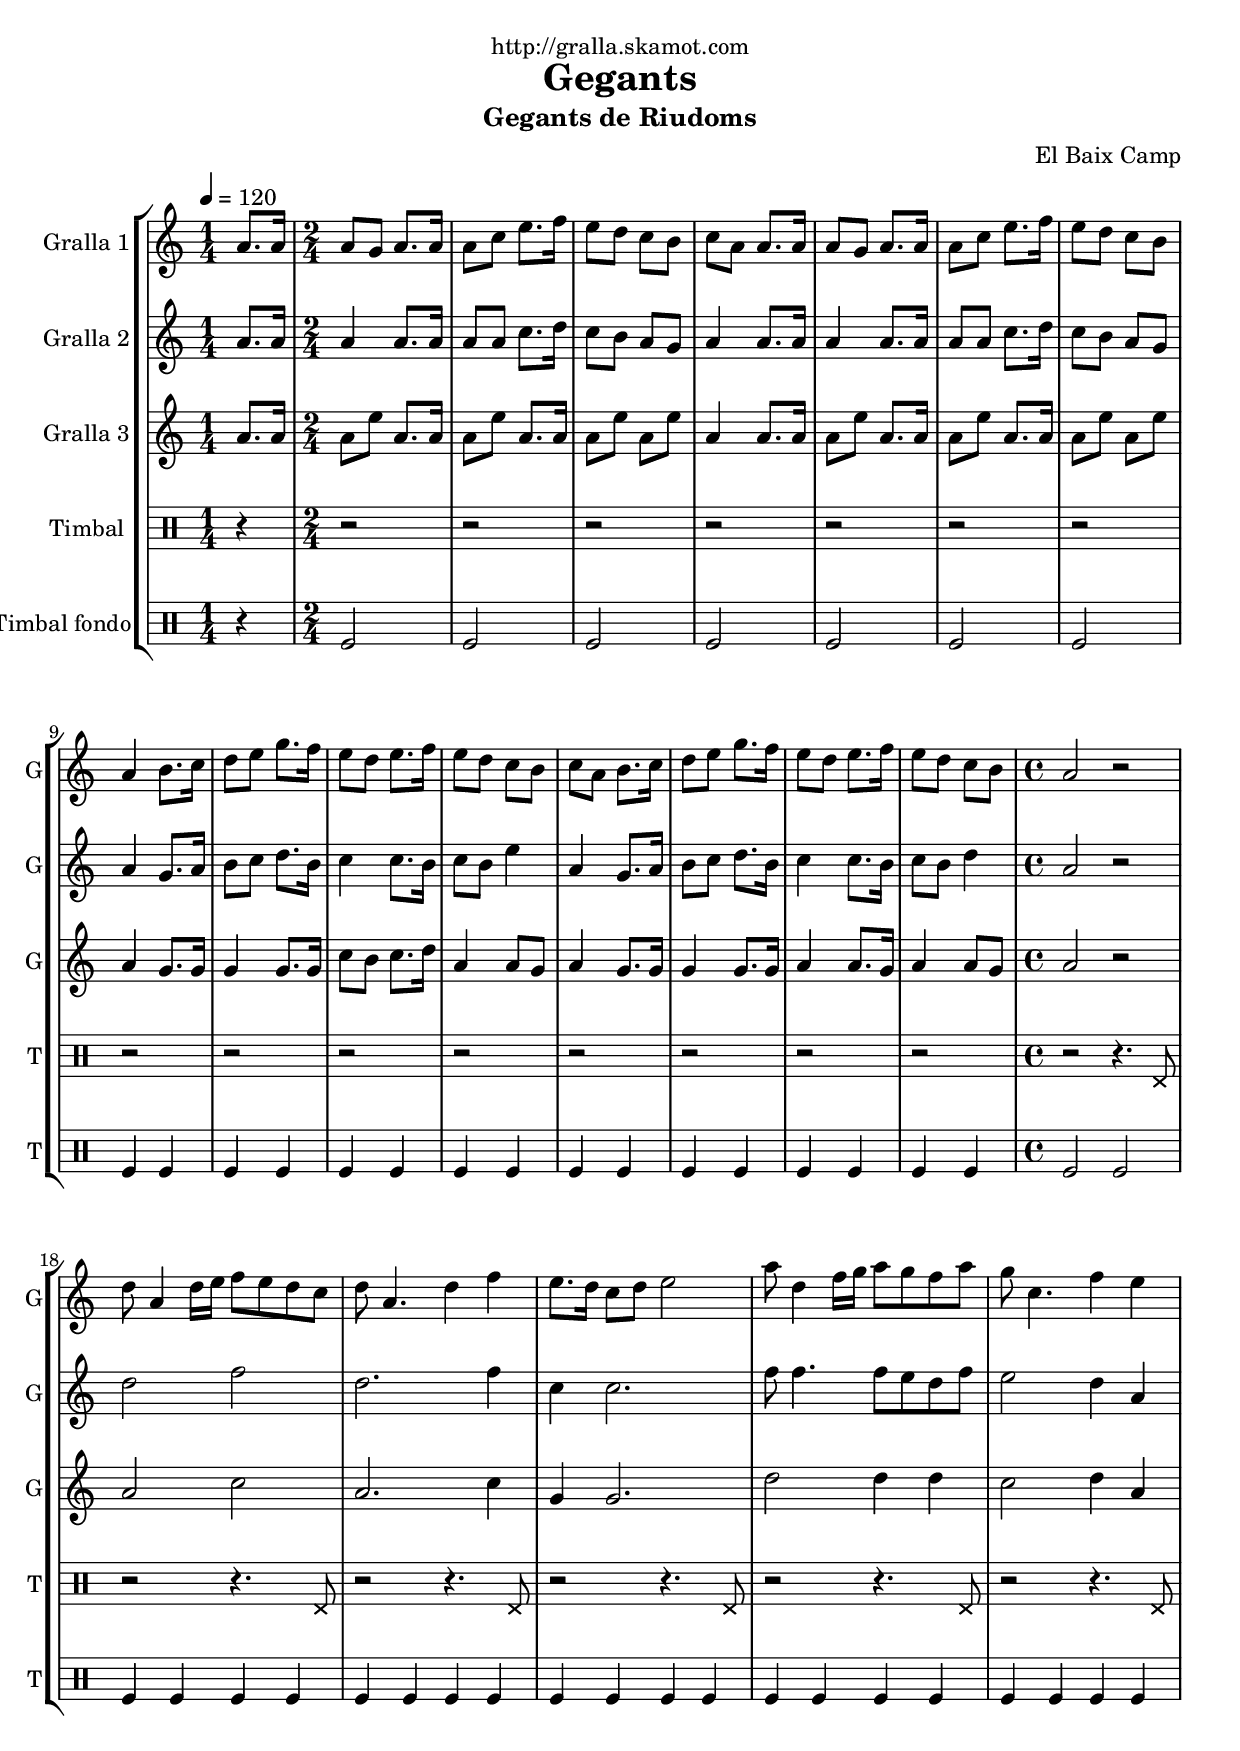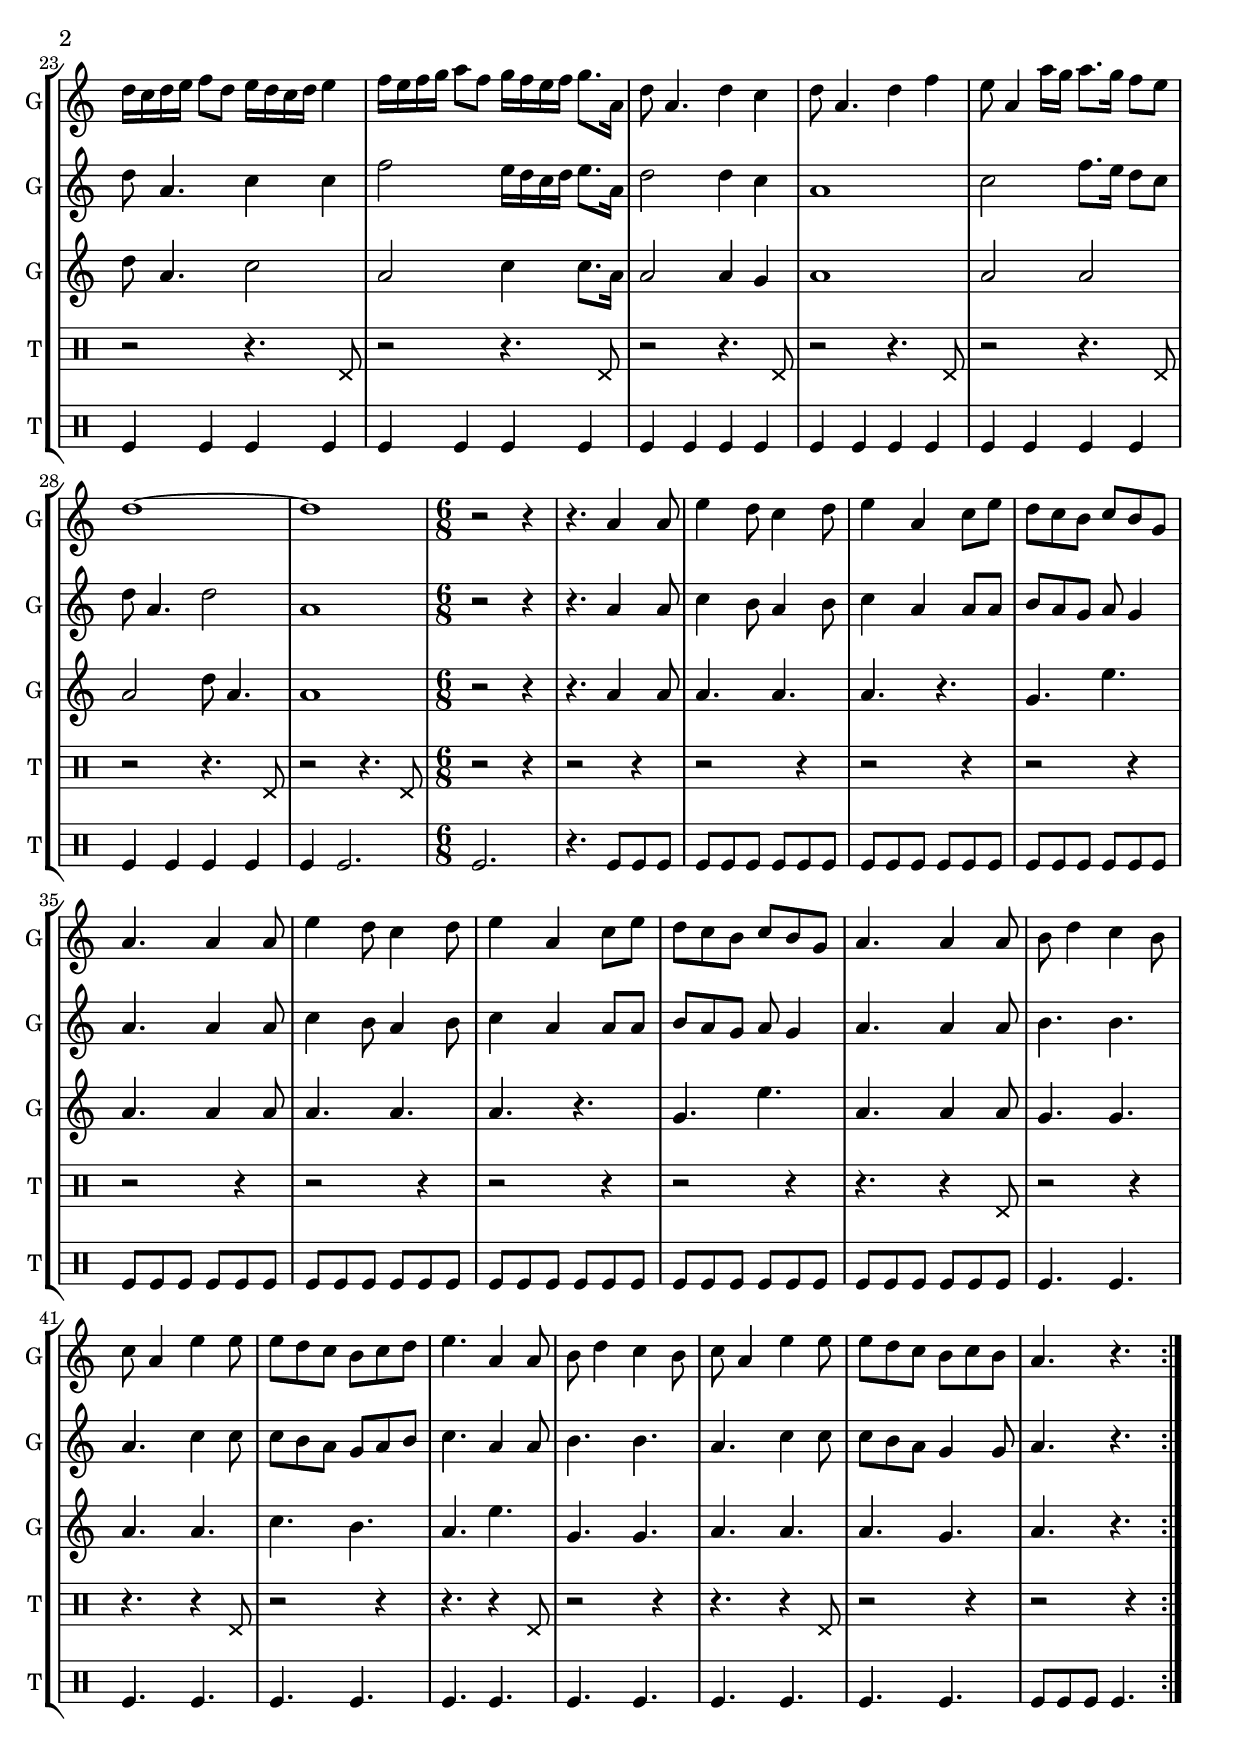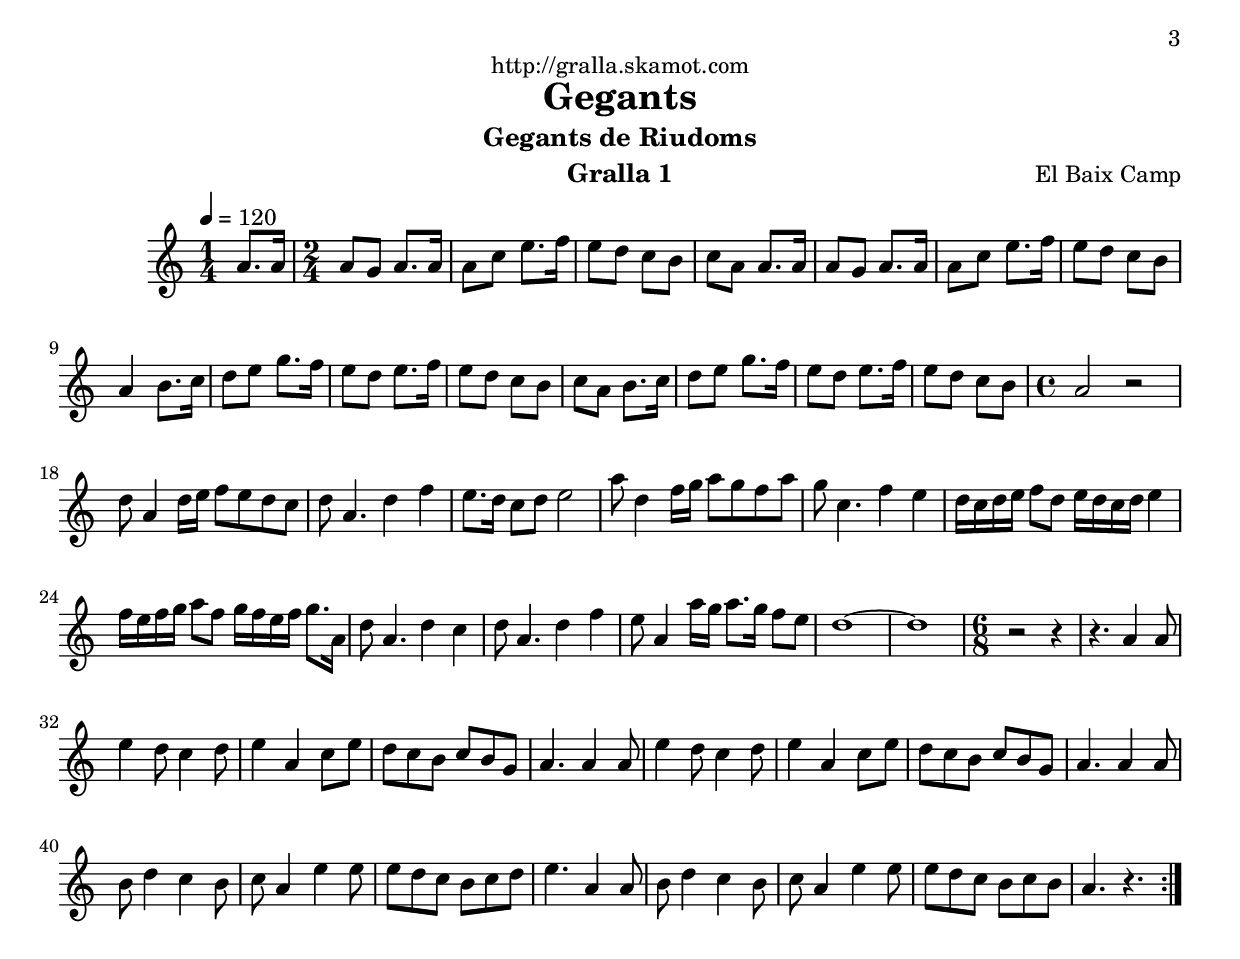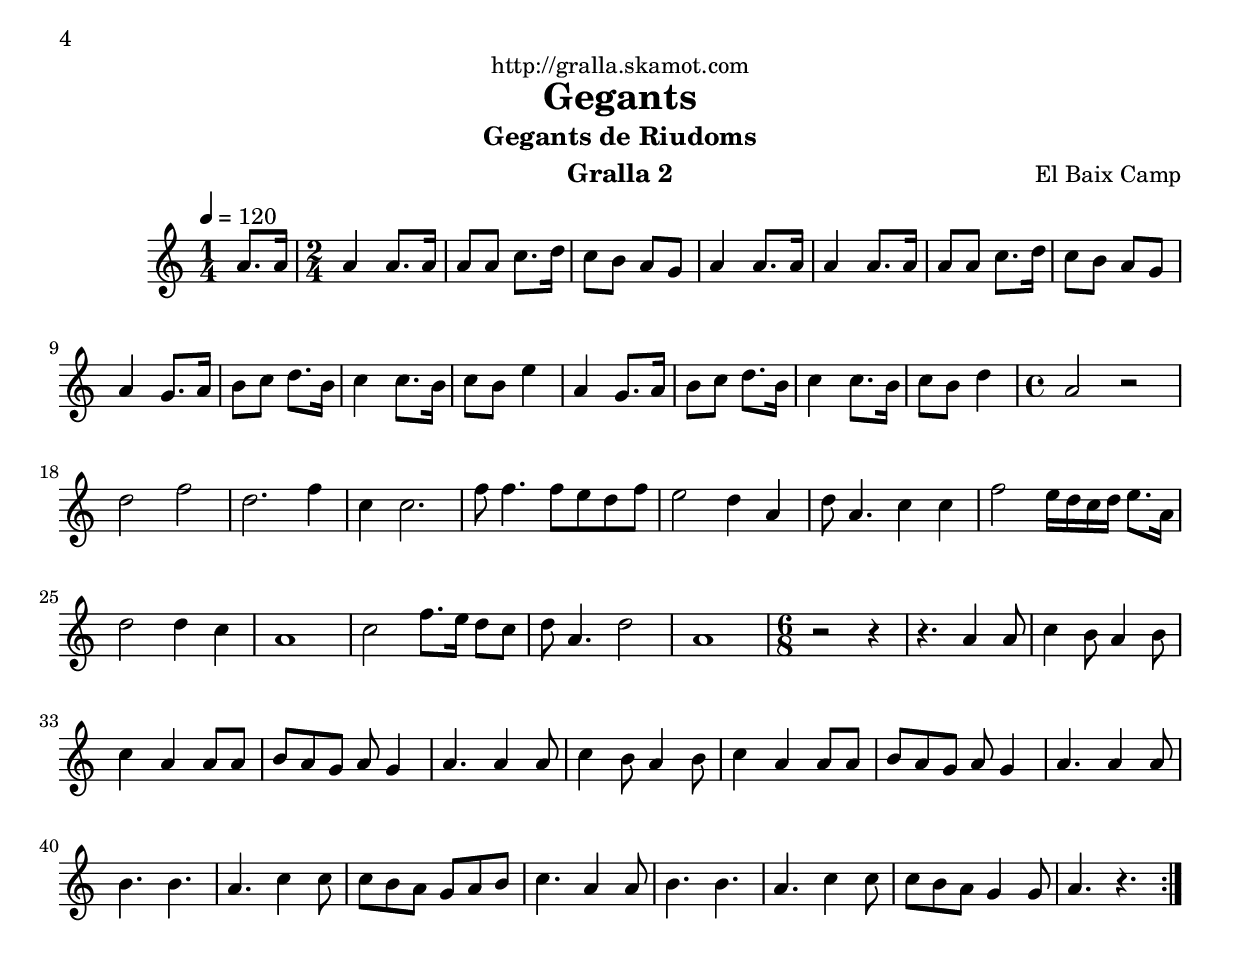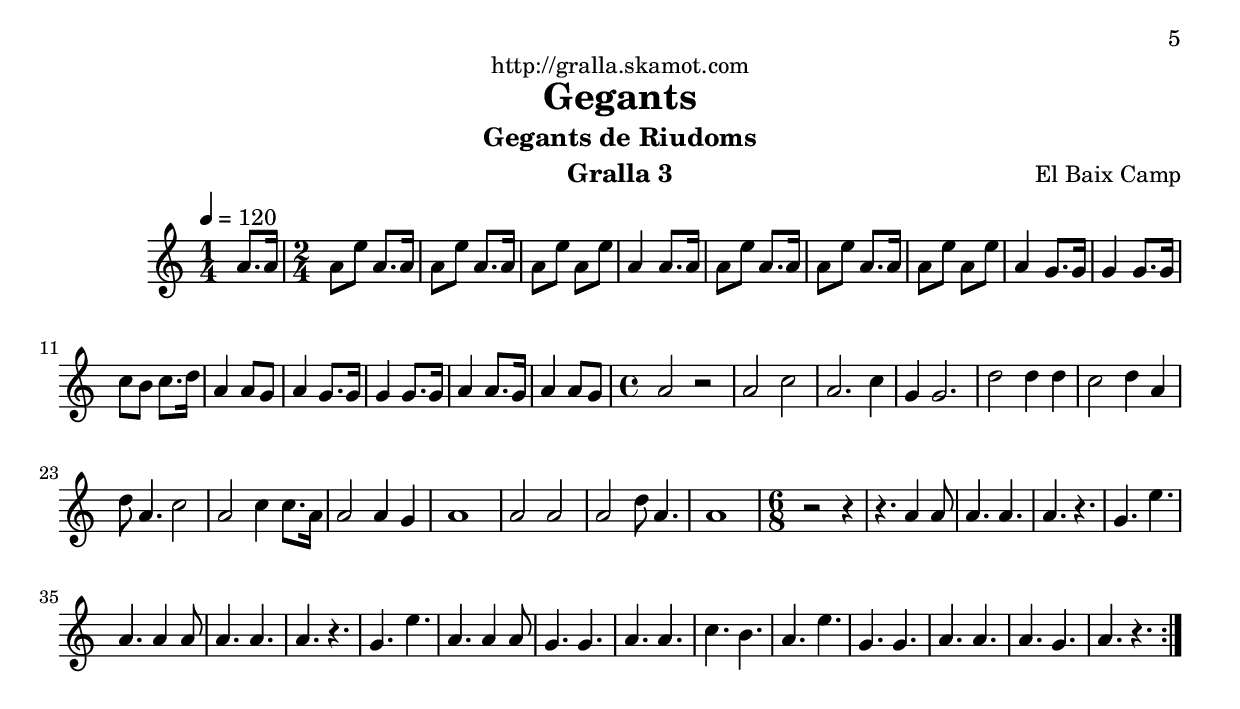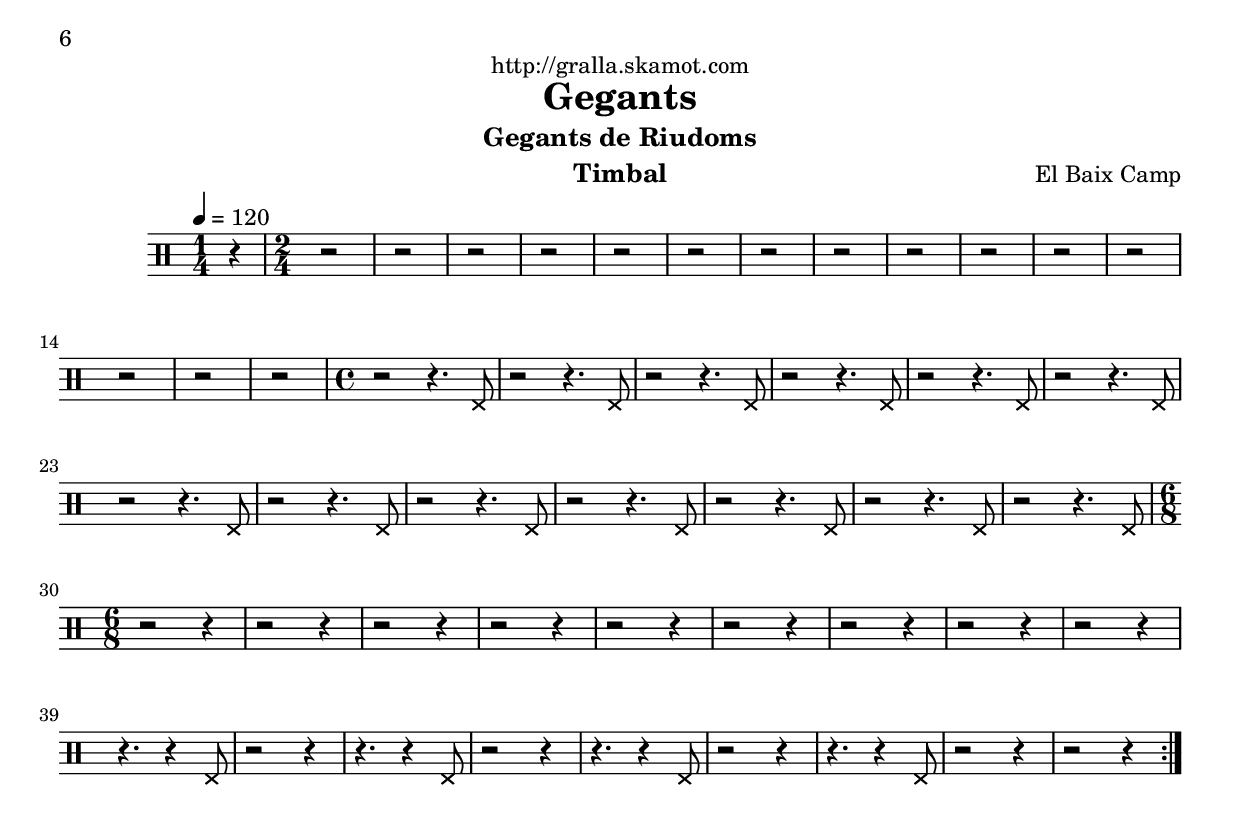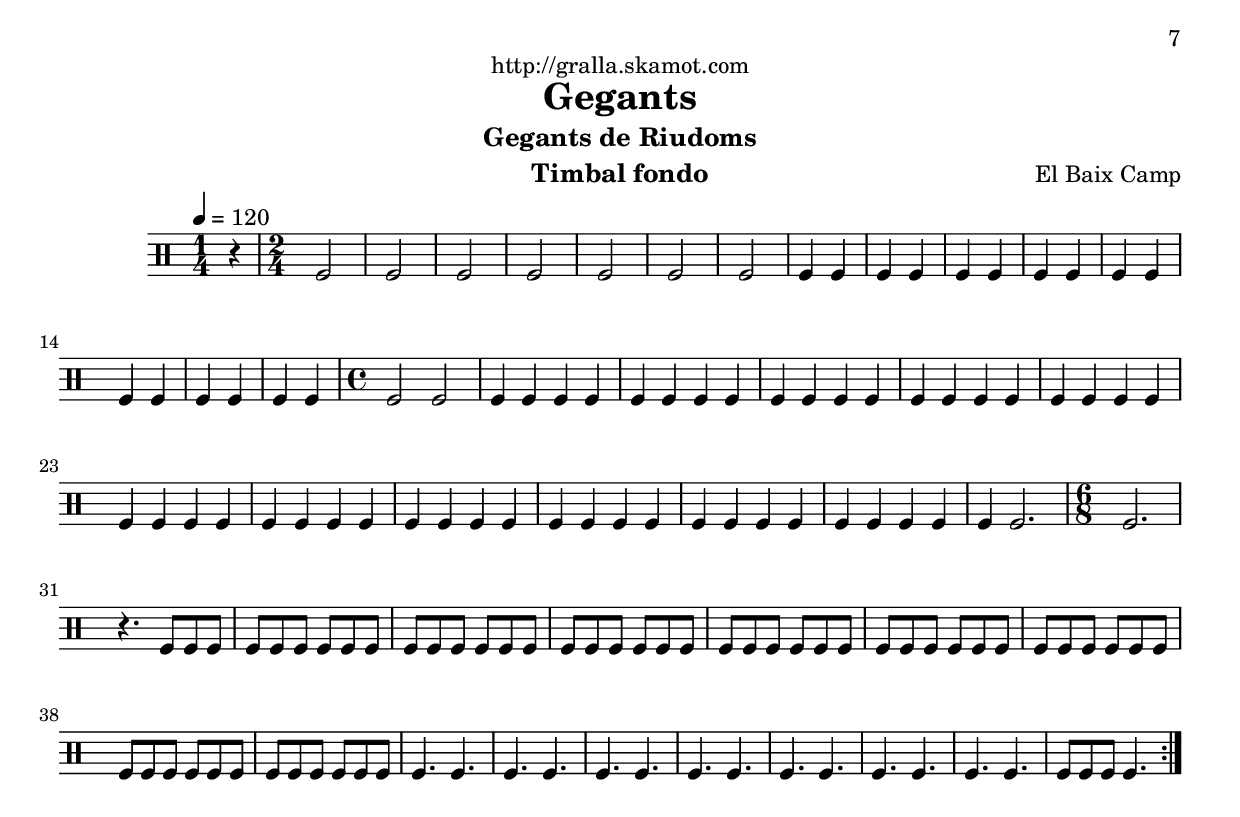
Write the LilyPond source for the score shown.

\version "2.16.2"

\header {
  dedication="http://gralla.skamot.com"
  title="Gegants"
  subtitle="Gegants de Riudoms"
  subsubtitle=""
  poet=""
  meter=""
  piece=""
  composer="El Baix Camp"
  arranger=""
  opus=""
  instrument=""
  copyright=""
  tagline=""
}

liniaroAa =
\relative a'
{
  \tempo 4=120
  \clef treble
  \key c \major
  \repeat volta 2 { \time 1/4 a8. a16  |
  \time 2/4   a8 g a8. a16  |
  a8 c e8. f16  |
  e8 d c b  |
  %05
  c8 a a8. a16  |
  a8 g a8. a16  |
  a8 c e8. f16  |
  e8 d c b  |
  a4 b8. c16  |
  %10
  d8 e g8. f16  |
  e8 d e8. f16  |
  e8 d c b  |
  c8 a b8. c16  |
  d8 e g8. f16  |
  %15
  e8 d e8. f16  |
  e8 d c b  |
  \time 4/4   a2 r2  | % troigo!
  d8 a4 d16 e f8 e d c  |
  d8 a4. d4 f  |
  %20
  e8. d16 c8 d e2  |
  a8 d,4 f16 g a8 g f a  |
  g8 c,4. f4 e  |
  d16 c d e f8 d e16 d c d e4  |
  f16 e f g a8 f g16 f e f g8. a,16  |
  %25
  d8 a4. d4 c  |
  d8 a4. d4 f  |
  e8 a,4 a'16 g a8. g16 f8 e  |
  d1 ~  |
  d1  |
  %30
  \time 6/8   r2 r4  |
  r4. a4 a8  |
  e'4 d8 c4 d8  |
  e4 a, c8 e  |
  d8 c b c b g  |
  %35
  a4. a4 a8  |
  e'4 d8 c4 d8  |
  e4 a, c8 e  |
  d8 c b c b g  |
  a4. a4 a8  |
  %40
  b8 d4 c b8  |
  c8 a4 e' e8  |
  e8 d c b c d  |
  e4. a,4 a8  |
  b8 d4 c b8  |
  %45
  c8 a4 e' e8  |
  e8 d c b c b  |
  a4. r  | }
}

liniaroAb =
\relative a'
{
  \tempo 4=120
  \clef treble
  \key c \major
  \repeat volta 2 { \time 1/4 a8. a16  |
  \time 2/4   a4 a8. a16  |
  a8 a c8. d16  |
  c8 b a g  |
  %05
  a4 a8. a16  |
  a4 a8. a16  |
  a8 a c8. d16  |
  c8 b a g  |
  a4 g8. a16  |
  %10
  b8 c d8. b16  |
  c4 c8. b16  |
  c8 b e4  |
  a,4 g8. a16  |
  b8 c d8. b16  |
  %15
  c4 c8. b16  |
  c8 b d4  |
  \time 4/4   a2 r2  | % troigo!
  d2 f  |
  d2. f4  |
  %20
  c4 c2.  |
  f8 f4. f8 e d f  |
  e2 d4 a  |
  d8 a4. c4 c  |
  f2 e16 d c d e8. a,16  |
  %25
  d2 d4 c  |
  a1  |
  c2 f8. e16 d8 c  |
  d8 a4. d2  |
  a1  |
  %30
  \time 6/8   r2 r4  |
  r4. a4 a8  |
  c4 b8 a4 b8  |
  c4 a a8 a  |
  b8 a g a g4  |
  %35
  a4. a4 a8  |
  c4 b8 a4 b8  |
  c4 a a8 a  |
  b8 a g a g4  |
  a4. a4 a8  |
  %40
  b4. b  |
  a4. c4 c8  |
  c8 b a g a b  |
  c4. a4 a8  |
  b4. b  |
  %45
  a4. c4 c8  |
  c8 b a g4 g8  |
  a4. r  | }
}

liniaroAc =
\relative a'
{
  \tempo 4=120
  \clef treble
  \key c \major
  \repeat volta 2 { \time 1/4 a8. a16  |
  \time 2/4   a8 e' a,8. a16  |
  a8 e' a,8. a16  |
  a8 e' a, e'  |
  %05
  a,4 a8. a16  |
  a8 e' a,8. a16  |
  a8 e' a,8. a16  |
  a8 e' a, e'  |
  a,4 g8. g16  |
  %10
  g4 g8. g16  |
  c8 b c8. d16  |
  a4 a8 g  |
  a4 g8. g16  |
  g4 g8. g16  |
  %15
  a4 a8. g16  |
  a4 a8 g  |
  \time 4/4   a2 r2  | % troigo!
  a2 c  |
  a2. c4  |
  %20
  g4 g2.  |
  d'2 d4 d  |
  c2 d4 a  |
  d8 a4. c2  |
  a2 c4 c8. a16  |
  %25
  a2 a4 g  |
  a1  |
  a2 a  |
  a2 d8 a4.  |
  a1  |
  %30
  \time 6/8   r2 r4  |
  r4. a4 a8  |
  a4. a  |
  a4. r  |
  g4. e'  |
  %35
  a,4. a4 a8  |
  a4. a  |
  a4. r  |
  g4. e'  |
  a,4. a4 a8  |
  %40
  g4. g  |
  a4. a  |
  c4. b  |
  a4. e'  |
  g,4. g  |
  %45
  a4. a  |
  a4. g  |
  a4. r  | }
}

liniaroAd =
\drummode
{
  \tempo 4=120
  \repeat volta 2 { \time 1/4 r4  |
  \time 2/4   r2  |
  r2  |
  r2  |
  %05
  r2  |
  r2  |
  r2  |
  r2  |
  r2  |
  %10
  r2  |
  r2  |
  r2  |
  r2  |
  r2  |
  %15
  r2  |
  r2  |
  \time 4/4   r2 r4. hhp8  |
  r2 r4. hhp8  |
  r2 r4. hhp8  |
  %20
  r2 r4. hhp8  |
  r2 r4. hhp8  |
  r2 r4. hhp8  |
  r2 r4. hhp8  |
  r2 r4. hhp8  |
  %25
  r2 r4. hhp8  |
  r2 r4. hhp8  |
  r2 r4. hhp8  |
  r2 r4. hhp8  |
  r2 r4. hhp8  |
  %30
  \time 6/8   r2 r4  |
  r2 r4  |
  r2 r4  |
  r2 r4  |
  r2 r4  |
  %35
  r2 r4  |
  r2 r4  |
  r2 r4  |
  r2 r4  |
  r4. r4 hhp8  |
  %40
  r2 r4  |
  r4. r4 hhp8  |
  r2 r4  |
  r4. r4 hhp8  |
  r2 r4  |
  %45
  r4. r4 hhp8  |
  r2 r4  |
  r2 r4  | }
}

liniaroAe =
\drummode
{
  \tempo 4=120
  \repeat volta 2 { \time 1/4 r4  |
  \time 2/4   tomfl2  |
  tomfl2  |
  tomfl2  |
  %05
  tomfl2  |
  tomfl2  |
  tomfl2  |
  tomfl2  |
  tomfl4 tomfl  |
  %10
  tomfl4 tomfl  |
  tomfl4 tomfl  |
  tomfl4 tomfl  |
  tomfl4 tomfl  |
  tomfl4 tomfl  |
  %15
  tomfl4 tomfl  |
  tomfl4 tomfl  |
  \time 4/4   tomfl2 tomfl  |
  tomfl4 tomfl tomfl tomfl  |
  tomfl4 tomfl tomfl tomfl  |
  %20
  tomfl4 tomfl tomfl tomfl  |
  tomfl4 tomfl tomfl tomfl  |
  tomfl4 tomfl tomfl tomfl  |
  tomfl4 tomfl tomfl tomfl  |
  tomfl4 tomfl tomfl tomfl  |
  %25
  tomfl4 tomfl tomfl tomfl  |
  tomfl4 tomfl tomfl tomfl  |
  tomfl4 tomfl tomfl tomfl  |
  tomfl4 tomfl tomfl tomfl  |
  tomfl4 tomfl2.  |
  %30
  \time 6/8   tomfl2.  |
  r4. tomfl8 tomfl tomfl  |
  tomfl8 tomfl tomfl tomfl tomfl tomfl  |
  tomfl8 tomfl tomfl tomfl tomfl tomfl  |
  tomfl8 tomfl tomfl tomfl tomfl tomfl  |
  %35
  tomfl8 tomfl tomfl tomfl tomfl tomfl  |
  tomfl8 tomfl tomfl tomfl tomfl tomfl  |
  tomfl8 tomfl tomfl tomfl tomfl tomfl  |
  tomfl8 tomfl tomfl tomfl tomfl tomfl  |
  tomfl8 tomfl tomfl tomfl tomfl tomfl  |
  %40
  tomfl4. tomfl  |
  tomfl4. tomfl  |
  tomfl4. tomfl  |
  tomfl4. tomfl  |
  tomfl4. tomfl  |
  %45
  tomfl4. tomfl  |
  tomfl4. tomfl  |
  tomfl8 tomfl tomfl tomfl4.  | }
}

\bookpart {
  \score {
    \new StaffGroup {
      \override Score.RehearsalMark #'self-alignment-X = #LEFT
      <<
        \new Staff \with {instrumentName = #"Gralla 1" shortInstrumentName = #"G"} \liniaroAa
        \new Staff \with {instrumentName = #"Gralla 2" shortInstrumentName = #"G"} \liniaroAb
        \new Staff \with {instrumentName = #"Gralla 3" shortInstrumentName = #"G"} \liniaroAc
        \new DrumStaff \with {instrumentName = #"Timbal" shortInstrumentName = #"T"} \liniaroAd
        \new DrumStaff \with {instrumentName = #"Timbal fondo" shortInstrumentName = #"T"} \liniaroAe
      >>
    }
    \layout {}
  }
  \score { \unfoldRepeats
    \new StaffGroup {
      \override Score.RehearsalMark #'self-alignment-X = #LEFT
      <<
        \new Staff \with {instrumentName = #"Gralla 1" shortInstrumentName = #"G"} \liniaroAa
        \new Staff \with {instrumentName = #"Gralla 2" shortInstrumentName = #"G"} \liniaroAb
        \new Staff \with {instrumentName = #"Gralla 3" shortInstrumentName = #"G"} \liniaroAc
        \new DrumStaff \with {instrumentName = #"Timbal" shortInstrumentName = #"T"} \liniaroAd
        \new DrumStaff \with {instrumentName = #"Timbal fondo" shortInstrumentName = #"T"} \liniaroAe
      >>
    }
    \midi {
      \set Staff.midiInstrument = "oboe"
      \set DrumStaff.midiInstrument = "drums"
    }
  }
}

\bookpart {
  \header {instrument="Gralla 1"}
  \score {
    \new StaffGroup {
      \override Score.RehearsalMark #'self-alignment-X = #LEFT
      <<
        \new Staff \liniaroAa
      >>
    }
    \layout {}
  }
  \score { \unfoldRepeats
    \new StaffGroup {
      \override Score.RehearsalMark #'self-alignment-X = #LEFT
      <<
        \new Staff \liniaroAa
      >>
    }
    \midi {
      \set Staff.midiInstrument = "oboe"
      \set DrumStaff.midiInstrument = "drums"
    }
  }
}

\bookpart {
  \header {instrument="Gralla 2"}
  \score {
    \new StaffGroup {
      \override Score.RehearsalMark #'self-alignment-X = #LEFT
      <<
        \new Staff \liniaroAb
      >>
    }
    \layout {}
  }
  \score { \unfoldRepeats
    \new StaffGroup {
      \override Score.RehearsalMark #'self-alignment-X = #LEFT
      <<
        \new Staff \liniaroAb
      >>
    }
    \midi {
      \set Staff.midiInstrument = "oboe"
      \set DrumStaff.midiInstrument = "drums"
    }
  }
}

\bookpart {
  \header {instrument="Gralla 3"}
  \score {
    \new StaffGroup {
      \override Score.RehearsalMark #'self-alignment-X = #LEFT
      <<
        \new Staff \liniaroAc
      >>
    }
    \layout {}
  }
  \score { \unfoldRepeats
    \new StaffGroup {
      \override Score.RehearsalMark #'self-alignment-X = #LEFT
      <<
        \new Staff \liniaroAc
      >>
    }
    \midi {
      \set Staff.midiInstrument = "oboe"
      \set DrumStaff.midiInstrument = "drums"
    }
  }
}

\bookpart {
  \header {instrument="Timbal"}
  \score {
    \new StaffGroup {
      \override Score.RehearsalMark #'self-alignment-X = #LEFT
      <<
        \new DrumStaff \liniaroAd
      >>
    }
    \layout {}
  }
  \score { \unfoldRepeats
    \new StaffGroup {
      \override Score.RehearsalMark #'self-alignment-X = #LEFT
      <<
        \new DrumStaff \liniaroAd
      >>
    }
    \midi {
      \set Staff.midiInstrument = "oboe"
      \set DrumStaff.midiInstrument = "drums"
    }
  }
}

\bookpart {
  \header {instrument="Timbal fondo"}
  \score {
    \new StaffGroup {
      \override Score.RehearsalMark #'self-alignment-X = #LEFT
      <<
        \new DrumStaff \liniaroAe
      >>
    }
    \layout {}
  }
  \score { \unfoldRepeats
    \new StaffGroup {
      \override Score.RehearsalMark #'self-alignment-X = #LEFT
      <<
        \new DrumStaff \liniaroAe
      >>
    }
    \midi {
      \set Staff.midiInstrument = "oboe"
      \set DrumStaff.midiInstrument = "drums"
    }
  }
}

